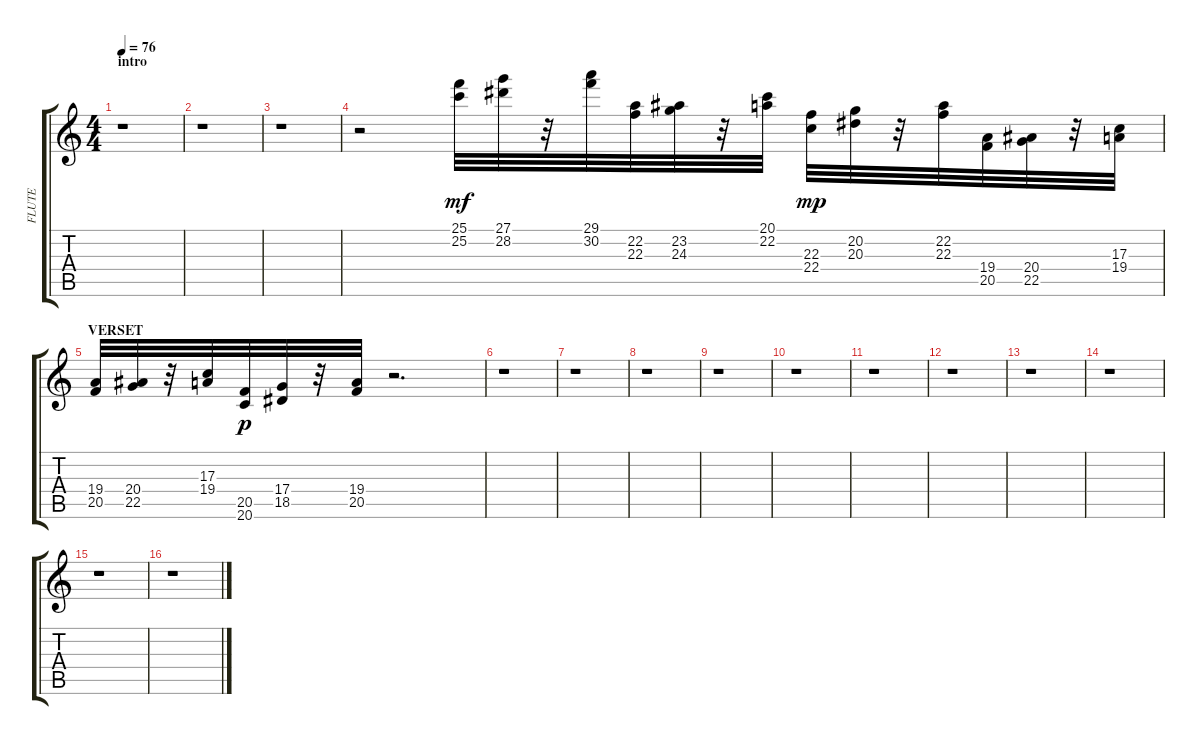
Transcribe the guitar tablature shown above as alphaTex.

\track ("FLUTE" "FLUTE") {instrument flute}
\staff {score tabs}
\tuning (E4 B3 G3 D3 A2 E2) {hide}
\ts (4 4)
\section ("" "intro")
\tempo 76
\clef g2
\ks c
r.1{dy mf instrument flute} |
r.1 |
r.1 |
r.2 (25.1 25.2).32{balance 0} (27.1 28.2).32 r.32 (29.1 30.2).32 (22.2 22.3).32{balance 4} (23.2 24.3).32 r.32 (20.1 22.2).32 (22.3 22.4).32{dy mp balance 5} (20.2 20.3).32 r.32 (22.2 22.3).32{balance 9} (19.4 20.5).32 (20.4 22.5).32 r.32 (17.3 19.4).32 |
\section ("" "VERSET")
(19.4 20.5).32{balance 4} (20.4 22.5).32 r.32 (17.3 19.4).32 (20.5 20.6).32{dy p balance 16} (17.4 18.5).32 r.32 (19.4 20.5).32 r.2{d} |
r.1 |
r.1 |
r.1 |
r.1 |
r.1 |
r.1 |
r.1 |
r.1 |
r.1 |
r.1 |
r.1
